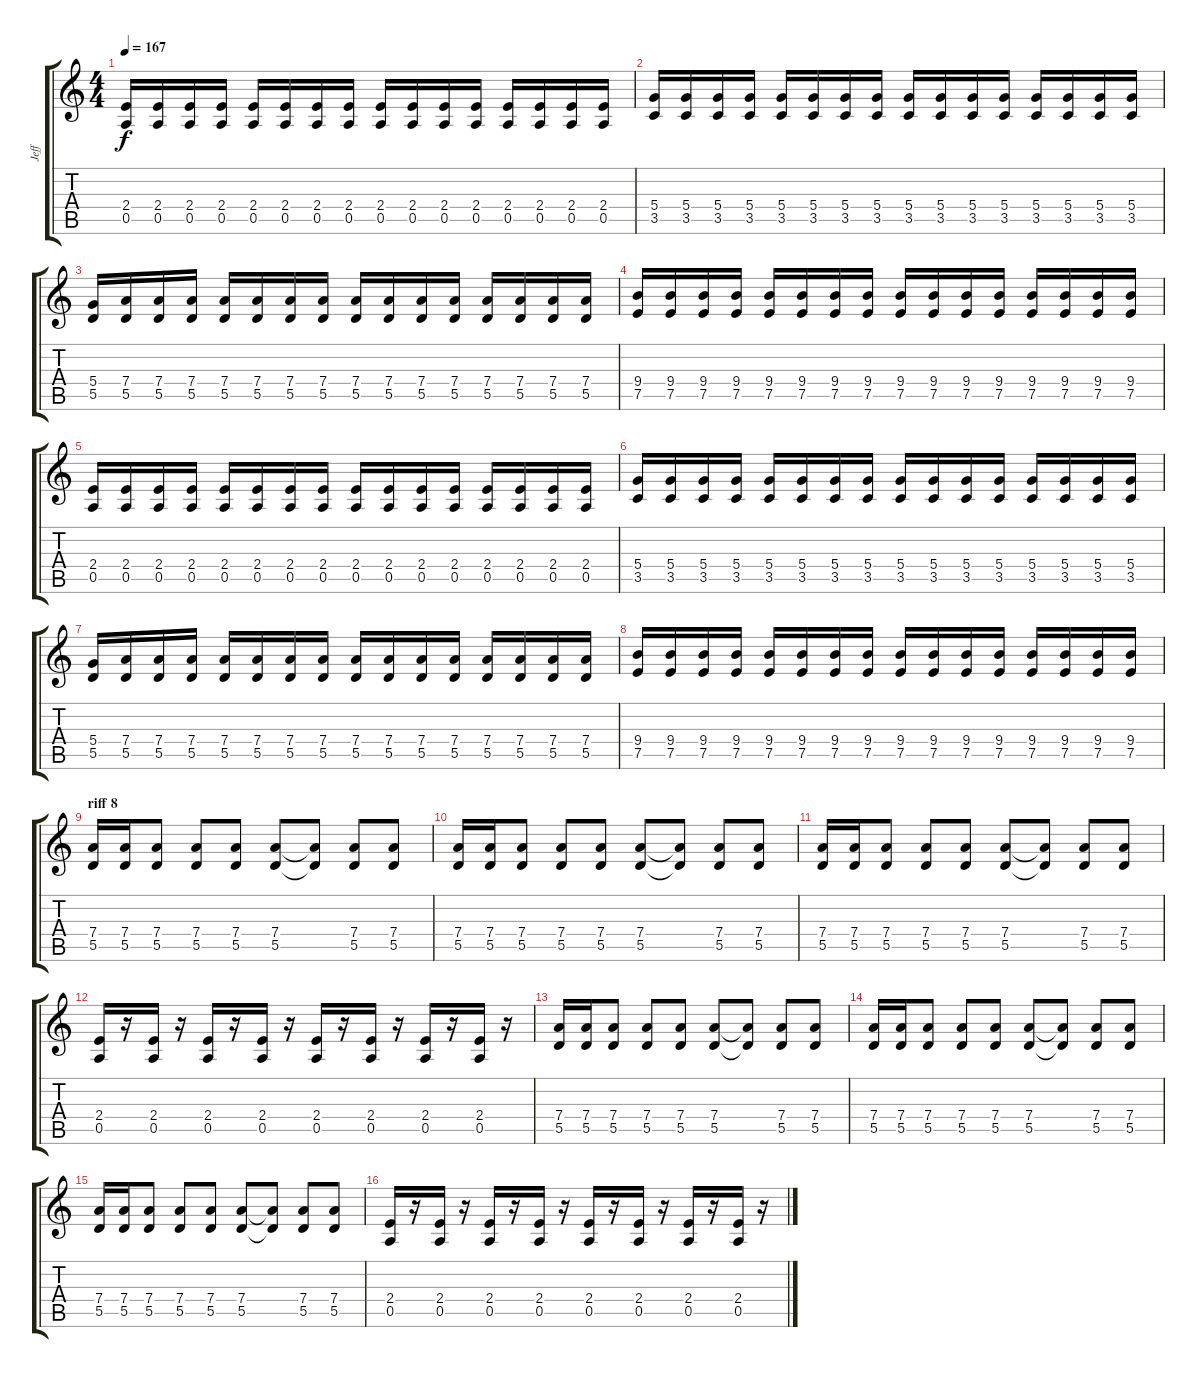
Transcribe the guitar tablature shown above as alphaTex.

\track ("Jeff" "Jeff") {instrument distortionguitar}
\staff {score tabs}
\tuning (E4 B3 G3 D3 A2 E2) {hide}
\ts (4 4)
\tempo 167
\clef g2
\ks c
(2.4 0.5).16{dy f} (2.4 0.5).16 (2.4 0.5).16 (2.4 0.5).16 (2.4 0.5).16 (2.4 0.5).16 (2.4 0.5).16 (2.4 0.5).16 (2.4 0.5).16 (2.4 0.5).16 (2.4 0.5).16 (2.4 0.5).16 (2.4 0.5).16 (2.4 0.5).16 (2.4 0.5).16 (2.4 0.5).16 |
(5.4 3.5).16 (5.4 3.5).16 (5.4 3.5).16 (5.4 3.5).16 (5.4 3.5).16 (5.4 3.5).16 (5.4 3.5).16 (5.4 3.5).16 (5.4 3.5).16 (5.4 3.5).16 (5.4 3.5).16 (5.4 3.5).16 (5.4 3.5).16 (5.4 3.5).16 (5.4 3.5).16 (5.4 3.5).16 |
(5.4 5.5).16 (7.4 5.5).16 (7.4 5.5).16 (7.4 5.5).16 (7.4 5.5).16 (7.4 5.5).16 (7.4 5.5).16 (7.4 5.5).16 (7.4 5.5).16 (7.4 5.5).16 (7.4 5.5).16 (7.4 5.5).16 (7.4 5.5).16 (7.4 5.5).16 (7.4 5.5).16 (7.4 5.5).16 |
(9.4 7.5).16 (9.4 7.5).16 (9.4 7.5).16 (9.4 7.5).16 (9.4 7.5).16 (9.4 7.5).16 (9.4 7.5).16 (9.4 7.5).16 (9.4 7.5).16 (9.4 7.5).16 (9.4 7.5).16 (9.4 7.5).16 (9.4 7.5).16 (9.4 7.5).16 (9.4 7.5).16 (9.4 7.5).16 |
(2.4 0.5).16 (2.4 0.5).16 (2.4 0.5).16 (2.4 0.5).16 (2.4 0.5).16 (2.4 0.5).16 (2.4 0.5).16 (2.4 0.5).16 (2.4 0.5).16 (2.4 0.5).16 (2.4 0.5).16 (2.4 0.5).16 (2.4 0.5).16 (2.4 0.5).16 (2.4 0.5).16 (2.4 0.5).16 |
(5.4 3.5).16 (5.4 3.5).16 (5.4 3.5).16 (5.4 3.5).16 (5.4 3.5).16 (5.4 3.5).16 (5.4 3.5).16 (5.4 3.5).16 (5.4 3.5).16 (5.4 3.5).16 (5.4 3.5).16 (5.4 3.5).16 (5.4 3.5).16 (5.4 3.5).16 (5.4 3.5).16 (5.4 3.5).16 |
(5.4 5.5).16 (7.4 5.5).16 (7.4 5.5).16 (7.4 5.5).16 (7.4 5.5).16 (7.4 5.5).16 (7.4 5.5).16 (7.4 5.5).16 (7.4 5.5).16 (7.4 5.5).16 (7.4 5.5).16 (7.4 5.5).16 (7.4 5.5).16 (7.4 5.5).16 (7.4 5.5).16 (7.4 5.5).16 |
(9.4 7.5).16 (9.4 7.5).16 (9.4 7.5).16 (9.4 7.5).16 (9.4 7.5).16 (9.4 7.5).16 (9.4 7.5).16 (9.4 7.5).16 (9.4 7.5).16 (9.4 7.5).16 (9.4 7.5).16 (9.4 7.5).16 (9.4 7.5).16 (9.4 7.5).16 (9.4 7.5).16 (9.4 7.5).16 |
\section ("" "riff 8")
(7.4 5.5).16 (7.4 5.5).16 (7.4 5.5).8 (7.4 5.5).8 (7.4 5.5).8 (7.4 5.5).8 (7.4{t} 5.5{t}).8 (7.4 5.5).8 (7.4 5.5).8 |
(7.4 5.5).16 (7.4 5.5).16 (7.4 5.5).8 (7.4 5.5).8 (7.4 5.5).8 (7.4 5.5).8 (7.4{t} 5.5{t}).8 (7.4 5.5).8 (7.4 5.5).8 |
(7.4 5.5).16 (7.4 5.5).16 (7.4 5.5).8 (7.4 5.5).8 (7.4 5.5).8 (7.4 5.5).8 (7.4{t} 5.5{t}).8 (7.4 5.5).8 (7.4 5.5).8 |
(2.4 0.5).16 r.16 (2.4 0.5).16 r.16 (2.4 0.5).16 r.16 (2.4 0.5).16 r.16 (2.4 0.5).16 r.16 (2.4 0.5).16 r.16 (2.4 0.5).16 r.16 (2.4 0.5).16 r.16 |
(7.4 5.5).16 (7.4 5.5).16 (7.4 5.5).8 (7.4 5.5).8 (7.4 5.5).8 (7.4 5.5).8 (7.4{t} 5.5{t}).8 (7.4 5.5).8 (7.4 5.5).8 |
(7.4 5.5).16 (7.4 5.5).16 (7.4 5.5).8 (7.4 5.5).8 (7.4 5.5).8 (7.4 5.5).8 (7.4{t} 5.5{t}).8 (7.4 5.5).8 (7.4 5.5).8 |
(7.4 5.5).16 (7.4 5.5).16 (7.4 5.5).8 (7.4 5.5).8 (7.4 5.5).8 (7.4 5.5).8 (7.4{t} 5.5{t}).8 (7.4 5.5).8 (7.4 5.5).8 |
(2.4 0.5).16 r.16 (2.4 0.5).16 r.16 (2.4 0.5).16 r.16 (2.4 0.5).16 r.16 (2.4 0.5).16 r.16 (2.4 0.5).16 r.16 (2.4 0.5).16 r.16 (2.4 0.5).16 r.16
